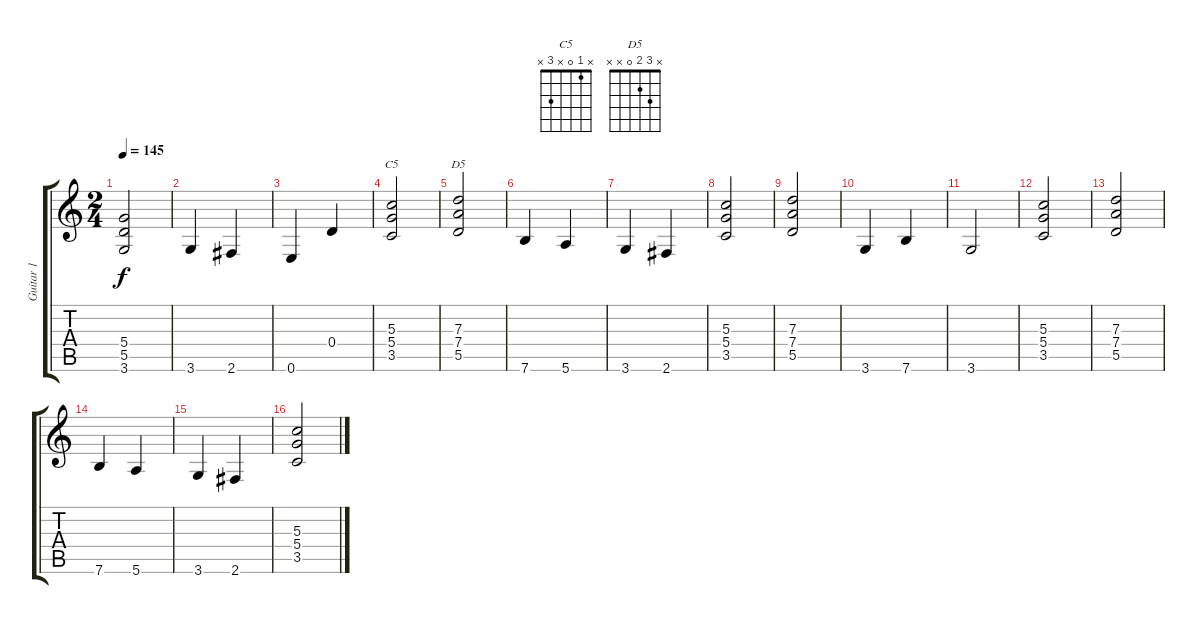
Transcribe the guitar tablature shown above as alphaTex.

\track ("Guitar 1" "Guitar 1") {instrument distortionguitar}
\staff {score tabs}
\tuning (E4 B3 G3 D3 A2 E2) {hide}
\chord ("C5" x 1 0 x 3 x)
\chord ("D5" x 3 2 0 x x)
\ts (2 4)
\tempo 145
\clef g2
\ks c
(5.4{t} 5.5{t} 3.6{t}).2{dy f} |
3.6.4 2.6.4 |
0.6.4 0.4.4 |
(5.3 5.4 3.5).2{ch "C5"} |
(7.3 7.4 5.5).2{ch "D5"} |
7.6.4 5.6.4 |
3.6.4 2.6.4 |
(5.3 5.4 3.5).2 |
(7.3 7.4 5.5).2 |
3.6.4 7.6.4 |
3.6.2 |
(5.3 5.4 3.5).2 |
(7.3 7.4 5.5).2 |
7.6.4 5.6.4 |
3.6.4 2.6.4 |
(5.3 5.4 3.5).2
